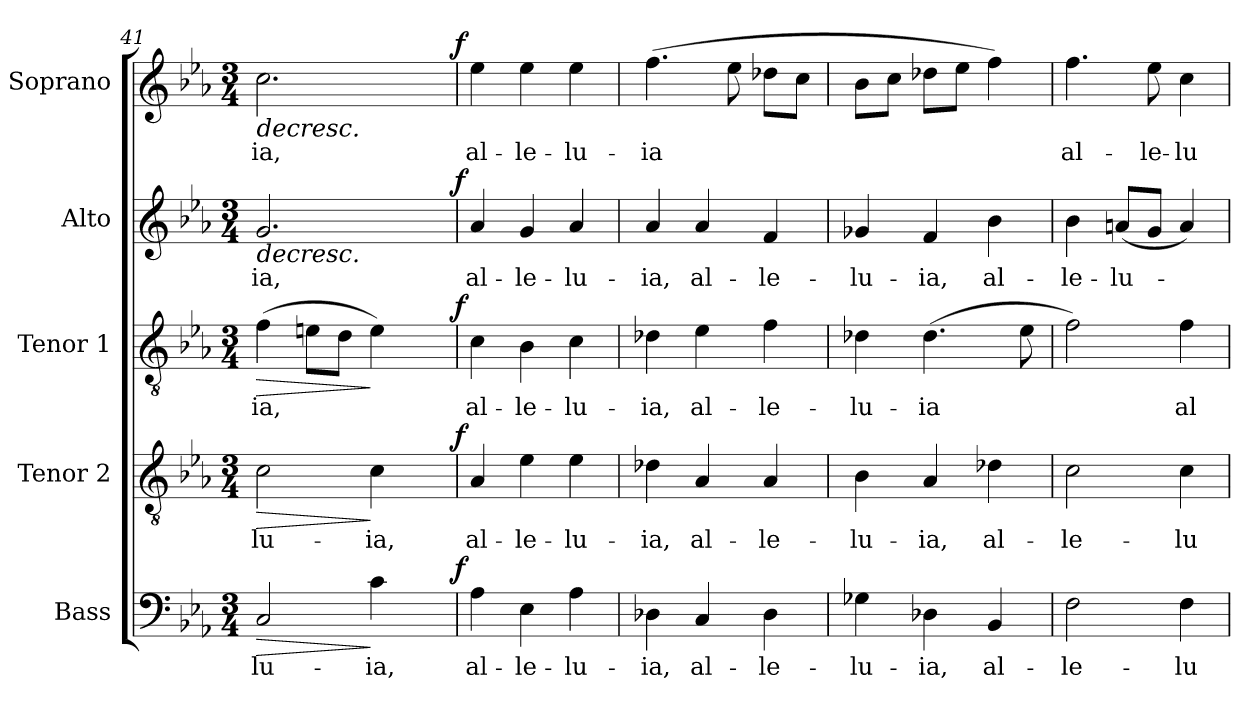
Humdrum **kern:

**kern	**text	**dynam	**kern	**text	**dynam	**kern	**text	**dynam	**kern	**text	**dynam	**kern	**text	**dynam
*part5	*part5	*part5	*part4	*part4	*part4	*part3	*part3	*part3	*part2	*part2	*part2	*part1	*part1	*part1
*staff5	*staff5	*staff5	*staff4	*staff4	*staff4	*staff3	*staff3	*staff3	*staff2	*staff2	*staff2	*staff1	*staff1	*staff1
*I"Bass	*	*	*I"Tenor 2	*	*	*I"Tenor 1	*	*	*I"Alto	*	*	*I"Soprano	*	*
*I'B.	*	*	*I'T.	*	*	*I'T.	*	*	*I'A.	*	*	*I'S.	*	*
*clefF4	*	*	*clefGv2	*	*	*clefGv2	*	*	*clefG2	*	*	*clefG2	*	*
*	*	*	*ITrd7c12	*	*	*ITrd7c12	*	*	*	*	*	*	*	*
*k[b-e-a-]	*	*	*k[b-e-a-]	*	*	*k[b-e-a-]	*	*	*k[b-e-a-]	*	*	*k[b-e-a-]	*	*
*E-:	*	*	*E-:	*	*	*E-:	*	*	*E-:	*	*	*E-:	*	*
*M3/4	*	*	*M3/4	*	*	*M3/4	*	*	*M3/4	*	*	*M3/4	*	*
=41	=41	=41	=41	=41	=41	=41	=41	=41	=41	=41	=41	=41	=41	=41
!	!LO:LY:b:color=#000000	!LO:HP:b	!	!	!	!	!	!	!	!	!	!	!	!
!	!	!	!	!LO:LY:b:color=#000000	!LO:HP:b	!	!	!	!	!	!	!	!	!
!	!	!	!	!	!	!	!LO:LY:b:color=#000000	!LO:HP:b	!	!	!	!	!	!
!	!	!	!	!	!	!	!	!	!	!LO:LY:b:color=#000000	!LO:HP:b	!	!	!
!	!	!	!	!	!	!	!	!	!	!	!	!	!LO:LY:b:color=#000000	!LO:HP:b
*^	*	*	*^	*	*	*^	*	*	*^	*	*	*^	*	*
2Ci/	2ryy	-lu-	>	2Ci\	2ryy	-lu-	>	(4Fi\	2ryy	-ia,	>	2.gi/	2ryy	-ia,	>	2.cci\	2ryy	-ia,	>
.	.	.	.	.	.	.	.	8Eni\L	.	.	.	.	.	.	.	.	.	.	.
.	.	.	.	.	.	.	.	8Di\J	.	.	.	.	.	.	.	.	.	.	.
!	!	!LO:LY:b:color=#000000	!	!	!	!	!	!	!	!	!	!	!	!	!	!	!	!	!
!	!	!	!	!	!	!LO:LY:b:color=#000000	!	!	!	!	!	!	!	!	!	!	!	!	!
4ci\	8ryy	-ia,	]	4Ci\	8ryy	-ia,	]	4Ei\)	8ryy	.	]	.	8ryy	.	.	.	8ryy	.	.
.	16ryy	.	.	.	16ryy	.	.	.	16ryy	.	.	.	16ryy	.	.	.	16ryy	.	.
.	32ryy	.	.	.	32ryy	.	.	.	32ryy	.	.	.	32ryy	.	.	.	32ryy	.	.
.	64ryy	.	.	.	64ryy	.	.	.	64ryy	.	.	.	64ryy	.	.	.	64ryy	.	.
.	128...ryy	.	.	.	128...ryy	.	.	.	128...ryy	.	.	.	128...ryy	.	.	.	128...ryy	.	.
.	1024ryy	.	f	.	1024ryy	.	f	.	1024ryy	.	f	.	1024ryy	.	f	.	1024ryy	.	f
.	.	.	.	.	.	.	.	.	.	.	.	.	.	.	]	.	.	.	]
*v	*v	*	*	*	*	*	*	*v	*v	*	*	*v	*v	*	*	*v	*v	*	*
*	*	*	*v	*v	*	*	*	*	*	*	*	*	*	*	*
=42	=42	=42	=42	=42	=42	=42	=42	=42	=42	=42	=42	=42	=42	=42
*^	*	*	*^	*	*	*^	*	*	*^	*	*	*^	*	*
!	!	!LO:LY:b:color=#000000	!	!	!	!	!	!	!	!	!	!	!	!	!	!	!	!	!
*v	*v	*	*	*	*	*	*	*v	*v	*	*	*v	*v	*	*	*v	*v	*	*
*	*	*	*v	*v	*	*	*	*	*	*	*	*	*	*	*
*^	*	*	*^	*	*	*^	*	*	*^	*	*	*^	*	*
!	!	!	!	!	!	!LO:LY:b:color=#000000	!	!	!	!	!	!	!	!	!	!	!	!	!
*v	*v	*	*	*	*	*	*	*v	*v	*	*	*v	*v	*	*	*v	*v	*	*
*	*	*	*v	*v	*	*	*	*	*	*	*	*	*	*	*
*^	*	*	*^	*	*	*^	*	*	*^	*	*	*^	*	*
!	!	!	!	!	!	!	!	!	!	!LO:LY:b:color=#000000	!	!	!	!	!	!	!	!	!
*v	*v	*	*	*	*	*	*	*v	*v	*	*	*v	*v	*	*	*v	*v	*	*
*	*	*	*v	*v	*	*	*	*	*	*	*	*	*	*	*
*^	*	*	*^	*	*	*^	*	*	*^	*	*	*^	*	*
!	!	!	!	!	!	!	!	!	!	!	!	!	!	!LO:LY:b:color=#000000	!	!	!	!	!
*v	*v	*	*	*	*	*	*	*v	*v	*	*	*v	*v	*	*	*v	*v	*	*
*	*	*	*v	*v	*	*	*	*	*	*	*	*	*	*	*
*^	*	*	*^	*	*	*^	*	*	*^	*	*	*^	*	*
!	!	!	!	!	!	!	!	!	!	!	!	!	!	!	!	!	!	!LO:LY:b:color=#000000	!
*v	*v	*	*	*	*	*	*	*v	*v	*	*	*v	*v	*	*	*v	*v	*	*
*	*	*	*v	*v	*	*	*	*	*	*	*	*	*	*	*
4A-i\	al-	.	4AA-i/	al-	.	4Ci\	al-	.	4a-i/	al-	.	4ee-i\	al-	.
!	!LO:LY:b:color=#000000	!	!	!	!	!	!	!	!	!	!	!	!	!
!	!	!	!	!LO:LY:b:color=#000000	!	!	!	!	!	!	!	!	!	!
!	!	!	!	!	!	!	!LO:LY:b:color=#000000	!	!	!	!	!	!	!
!	!	!	!	!	!	!	!	!	!	!LO:LY:b:color=#000000	!	!	!	!
!	!	!	!	!	!	!	!	!	!	!	!	!	!LO:LY:b:color=#000000	!
4E-i\	-le-	.	4E-i\	-le-	.	4BB-i\	-le-	.	4gi/	-le-	.	4ee-i\	-le-	.
!	!LO:LY:b:color=#000000	!	!	!	!	!	!	!	!	!	!	!	!	!
!	!	!	!	!LO:LY:b:color=#000000	!	!	!	!	!	!	!	!	!	!
!	!	!	!	!	!	!	!LO:LY:b:color=#000000	!	!	!	!	!	!	!
!	!	!	!	!	!	!	!	!	!	!LO:LY:b:color=#000000	!	!	!	!
!	!	!	!	!	!	!	!	!	!	!	!	!	!LO:LY:b:color=#000000	!
4A-i\	-lu-	.	4E-i\	-lu-	.	4Ci\	-lu-	.	4a-i/	-lu-	.	4ee-i\	-lu-	.
=43	=43	=43	=43	=43	=43	=43	=43	=43	=43	=43	=43	=43	=43	=43
!	!LO:LY:b:color=#000000	!	!	!	!	!	!	!	!	!	!	!	!	!
!	!	!	!	!LO:LY:b:color=#000000	!	!	!	!	!	!	!	!	!	!
!	!	!	!	!	!	!	!LO:LY:b:color=#000000	!	!	!	!	!	!	!
!	!	!	!	!	!	!	!	!	!	!LO:LY:b:color=#000000	!	!	!	!
!	!	!	!	!	!	!	!	!	!	!	!	!	!LO:LY:b:color=#000000	!
4D-Xi\	-ia,	.	4D-Xi\	-ia,	.	4D-Xi\	-ia,	.	4a-i/	-ia,	.	(4.ffi\	-ia	.
!	!LO:LY:b:color=#000000	!	!	!	!	!	!	!	!	!	!	!	!	!
!	!	!	!	!LO:LY:b:color=#000000	!	!	!	!	!	!	!	!	!	!
!	!	!	!	!	!	!	!LO:LY:b:color=#000000	!	!	!	!	!	!	!
!	!	!	!	!	!	!	!	!	!	!LO:LY:b:color=#000000	!	!	!	!
4Ci/	al-	.	4AA-i/	al-	.	4E-i\	al-	.	4a-i/	al-	.	.	.	.
.	.	.	.	.	.	.	.	.	.	.	.	8ee-i\	.	.
!	!LO:LY:b:color=#000000	!	!	!	!	!	!	!	!	!	!	!	!	!
!	!	!	!	!LO:LY:b:color=#000000	!	!	!	!	!	!	!	!	!	!
!	!	!	!	!	!	!	!LO:LY:b:color=#000000	!	!	!	!	!	!	!
!	!	!	!	!	!	!	!	!	!	!LO:LY:b:color=#000000	!	!	!	!
4D-i\	-le-	.	4AA-i/	-le-	.	4Fi\	-le-	.	4fi/	-le-	.	8dd-Xi\L	.	.
.	.	.	.	.	.	.	.	.	.	.	.	8cci\J	.	.
=44	=44	=44	=44	=44	=44	=44	=44	=44	=44	=44	=44	=44	=44	=44
!	!LO:LY:b:color=#000000	!	!	!	!	!	!	!	!	!	!	!	!	!
!	!	!	!	!LO:LY:b:color=#000000	!	!	!	!	!	!	!	!	!	!
!	!	!	!	!	!	!	!LO:LY:b:color=#000000	!	!	!	!	!	!	!
!	!	!	!	!	!	!	!	!	!	!LO:LY:b:color=#000000	!	!	!	!
4G-Xi\	-lu-	.	4BB-i\	-lu-	.	4D-Xi\	-lu-	.	4g-Xi/	-lu-	.	8b-i\L	.	.
.	.	.	.	.	.	.	.	.	.	.	.	8cci\J	.	.
!	!LO:LY:b:color=#000000	!	!	!	!	!	!	!	!	!	!	!	!	!
!	!	!	!	!LO:LY:b:color=#000000	!	!	!	!	!	!	!	!	!	!
!	!	!	!	!	!	!	!LO:LY:b:color=#000000	!	!	!	!	!	!	!
!	!	!	!	!	!	!	!	!	!	!LO:LY:b:color=#000000	!	!	!	!
4D-Xi\	-ia,	.	4AA-i/	-ia,	.	(4.D-i\	-ia	.	4fi/	-ia,	.	8dd-Xi\L	.	.
.	.	.	.	.	.	.	.	.	.	.	.	8ee-i\J	.	.
!	!LO:LY:b:color=#000000	!	!	!	!	!	!	!	!	!	!	!	!	!
!	!	!	!	!LO:LY:b:color=#000000	!	!	!	!	!	!	!	!	!	!
!	!	!	!	!	!	!	!	!	!	!LO:LY:b:color=#000000	!	!	!	!
4BB-i/	al-	.	4D-Xi\	al-	.	.	.	.	4b-i\	al-	.	4ffi\)	.	.
.	.	.	.	.	.	8E-i\	.	.	.	.	.	.	.	.
=45	=45	=45	=45	=45	=45	=45	=45	=45	=45	=45	=45	=45	=45	=45
!	!LO:LY:b:color=#000000	!	!	!	!	!	!	!	!	!	!	!	!	!
!	!	!	!	!LO:LY:b:color=#000000	!	!	!	!	!	!	!	!	!	!
!	!	!	!	!	!	!	!	!	!	!LO:LY:b:color=#000000	!	!	!	!
!	!	!	!	!	!	!	!	!	!	!	!	!	!LO:LY:b:color=#000000	!
2Fi\	-le-	.	2Ci\	-le-	.	2Fi\)	.	.	4b-i\	-le-	.	4.ffi\	al-	.
!	!	!	!	!	!	!	!	!	!	!LO:LY:b:color=#000000	!	!	!	!
.	.	.	.	.	.	.	.	.	(8ani/L	-lu-	.	.	.	.
!	!	!	!	!	!	!	!	!	!	!	!	!	!LO:LY:b:color=#000000	!
.	.	.	.	.	.	.	.	.	8gi/J	.	.	8ee-i\	-le-	.
!	!LO:LY:b:color=#000000	!	!	!	!	!	!	!	!	!	!	!	!	!
!	!	!	!	!LO:LY:b:color=#000000	!	!	!	!	!	!	!	!	!	!
!	!	!	!	!	!	!	!LO:LY:b:color=#000000	!	!	!	!	!	!	!
!	!	!	!	!	!	!	!	!	!	!	!	!	!LO:LY:b:color=#000000	!
4Fi\	-lu-	.	4Ci\	-lu-	.	4Fi\	al-	.	4ai/)	.	.	4cci\	-lu-	.
=	=	=	=	=	=	=	=	=	=	=	=	=	=	=
*-	*-	*-	*-	*-	*-	*-	*-	*-	*-	*-	*-	*-	*-	*-
